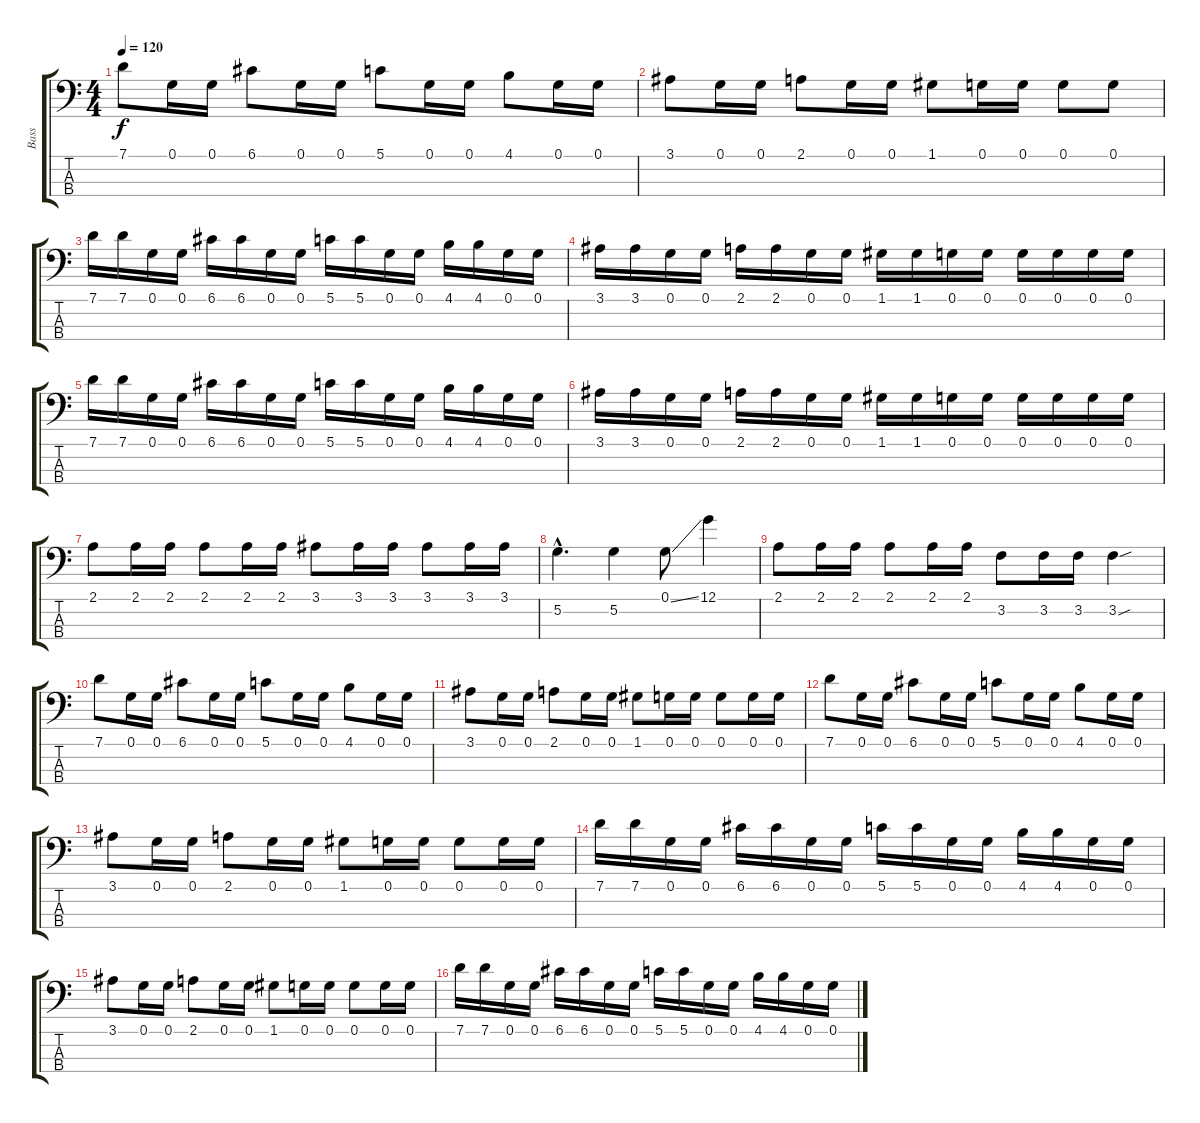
\track ("Bass" "Bass") {instrument electricbassfinger}
\staff {score tabs}
\tuning (G2 D2 A1 E1) {hide}
\ts (4 4)
\tempo 120
\clef f4
\ks c
7.1.8{dy f} 0.1.16 0.1.16 6.1.8 0.1.16 0.1.16 5.1.8 0.1.16 0.1.16 4.1.8 0.1.16 0.1.16 |
3.1.8 0.1.16 0.1.16 2.1.8 0.1.16 0.1.16 1.1.8 0.1.16 0.1.16 0.1.8 0.1.8 |
7.1.16 7.1.16 0.1.16 0.1.16 6.1.16 6.1.16 0.1.16 0.1.16 5.1.16 5.1.16 0.1.16 0.1.16 4.1.16 4.1.16 0.1.16 0.1.16 |
3.1.16 3.1.16 0.1.16 0.1.16 2.1.16 2.1.16 0.1.16 0.1.16 1.1.16 1.1.16 0.1.16 0.1.16 0.1.16 0.1.16 0.1.16 0.1.16 |
7.1.16 7.1.16 0.1.16 0.1.16 6.1.16 6.1.16 0.1.16 0.1.16 5.1.16 5.1.16 0.1.16 0.1.16 4.1.16 4.1.16 0.1.16 0.1.16 |
3.1.16 3.1.16 0.1.16 0.1.16 2.1.16 2.1.16 0.1.16 0.1.16 1.1.16 1.1.16 0.1.16 0.1.16 0.1.16 0.1.16 0.1.16 0.1.16 |
2.1.8 2.1.16 2.1.16 2.1.8 2.1.16 2.1.16 3.1.8 3.1.16 3.1.16 3.1.8 3.1.16 3.1.16 |
5.2{hac}.4{d} 5.2.4 0.1{ss}.8 12.1.4 |
2.1.8 2.1.16 2.1.16 2.1.8 2.1.16 2.1.16 3.2.8 3.2.16 3.2.16 3.2{sou}.4 |
7.1.8 0.1.16 0.1.16 6.1.8 0.1.16 0.1.16 5.1.8 0.1.16 0.1.16 4.1.8 0.1.16 0.1.16 |
3.1.8 0.1.16 0.1.16 2.1.8 0.1.16 0.1.16 1.1.8 0.1.16 0.1.16 0.1.8 0.1.16 0.1.16 |
7.1.8 0.1.16 0.1.16 6.1.8 0.1.16 0.1.16 5.1.8 0.1.16 0.1.16 4.1.8 0.1.16 0.1.16 |
3.1.8 0.1.16 0.1.16 2.1.8 0.1.16 0.1.16 1.1.8 0.1.16 0.1.16 0.1.8 0.1.16 0.1.16 |
7.1.16 7.1.16 0.1.16 0.1.16 6.1.16 6.1.16 0.1.16 0.1.16 5.1.16 5.1.16 0.1.16 0.1.16 4.1.16 4.1.16 0.1.16 0.1.16 |
3.1.8 0.1.16 0.1.16 2.1.8 0.1.16 0.1.16 1.1.8 0.1.16 0.1.16 0.1.8 0.1.16 0.1.16 |
7.1.16 7.1.16 0.1.16 0.1.16 6.1.16 6.1.16 0.1.16 0.1.16 5.1.16 5.1.16 0.1.16 0.1.16 4.1.16 4.1.16 0.1.16 0.1.16
